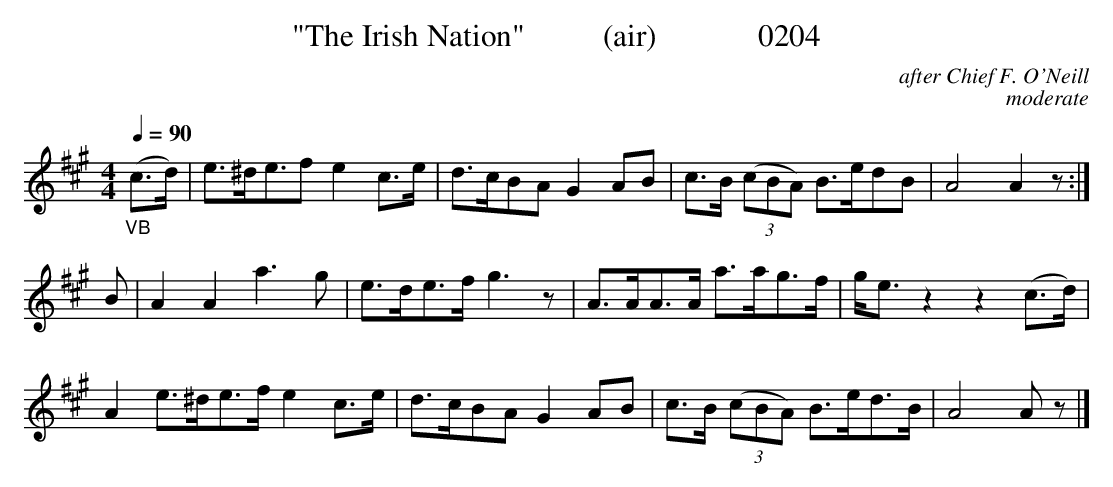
X:1
T:"The Irish Nation"          (air)             0204
C:after Chief F. O'Neill
C:moderate
Q:1/4=90
M:4/4
L:1/8
K:A
"_VB"(c3/2d/2)|e3/2^d/2e3/2f e2c3/2e/2|d3/2c/2BA G2AB|c3/2B/2  (3(cBA) B3/2e/2dB|A4A2z:|
B|A2A2a3g|e3/2d/2e3/2f/2 g3z|A3/2A/2A3/2A/2 a3/2a/2g3/2f/2|g/2e3/2 z2z2(c3/2d/2)|
A2e3/2^d/2e3/2f/2 e2c3/2e/2|d3/2c/2BA G2AB|c3/2B/2  (3(cBA) B3/2e/2d3/2B/2|A4A z|]
